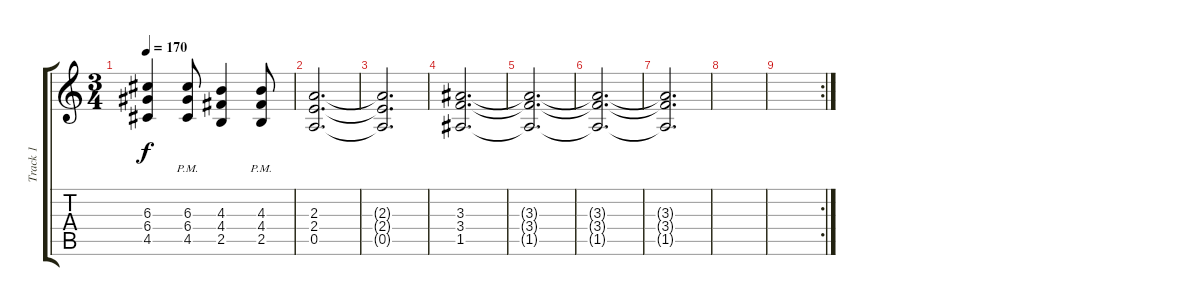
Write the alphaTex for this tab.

\track ("Track 1" "Track 1") {instrument overdrivenguitar}
\staff {score tabs}
\tuning (E4 B3 G3 D3 A2 E2) {hide}
\ts (3 4)
\tempo 170
\clef g2
\ks c
(6.3 6.4 4.5).4{dy f} (6.3{pm} 6.4{pm} 4.5{pm}).8 (4.3 4.4 2.5).4 (4.3{pm} 4.4{pm} 2.5{pm}).8 |
(2.3 2.4 0.5).2{d} |
(2.3{t} 2.4{t} 0.5{t}).2{d} |
(3.3 3.4 1.5).2{d} |
(3.3{t} 3.4{t} 1.5{t}).2{d} |
(3.3{t} 3.4{t} 1.5{t}).2{d} |
(3.3{t} 3.4{t} 1.5{t}).2{d} |
|
\rc 2
